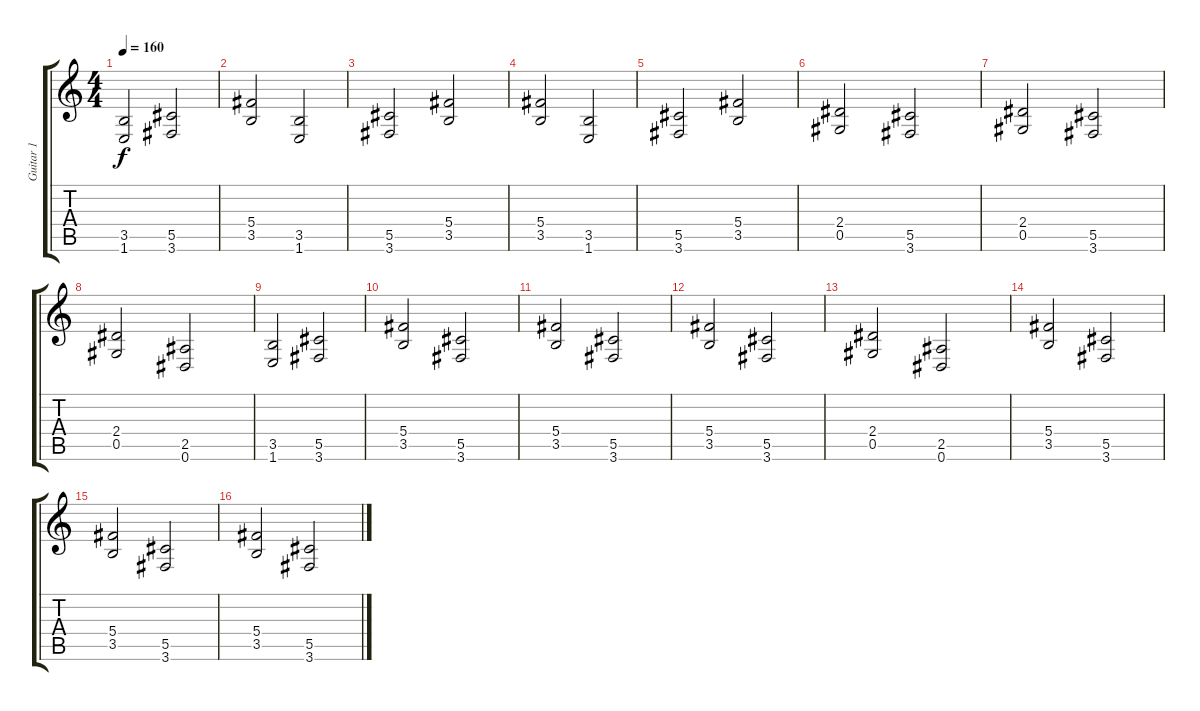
\track ("Guitar 1" "Guitar 1") {instrument distortionguitar}
\staff {score tabs}
\tuning (Eb4 Bb3 Gb3 Db3 Ab2 Eb2) {hide}
\ts (4 4)
\tempo 160
\clef g2
\ks c
(3.5 1.6).2{dy f} (5.5 3.6).2 |
(5.4 3.5).2 (3.5 1.6).2 |
(5.5 3.6).2 (5.4 3.5).2 |
(5.4 3.5).2 (3.5 1.6).2 |
(5.5 3.6).2 (5.4 3.5).2 |
(2.4 0.5).2 (5.5 3.6).2 |
(2.4 0.5).2 (5.5 3.6).2 |
(2.4 0.5).2 (2.5 0.6).2 |
(3.5 1.6).2 (5.5 3.6).2 |
(5.4 3.5).2 (5.5 3.6).2 |
(5.4 3.5).2 (5.5 3.6).2 |
(5.4 3.5).2 (5.5 3.6).2 |
(2.4 0.5).2 (2.5 0.6).2 |
(5.4 3.5).2 (5.5 3.6).2 |
(5.4 3.5).2 (5.5 3.6).2 |
(5.4 3.5).2 (5.5 3.6).2
